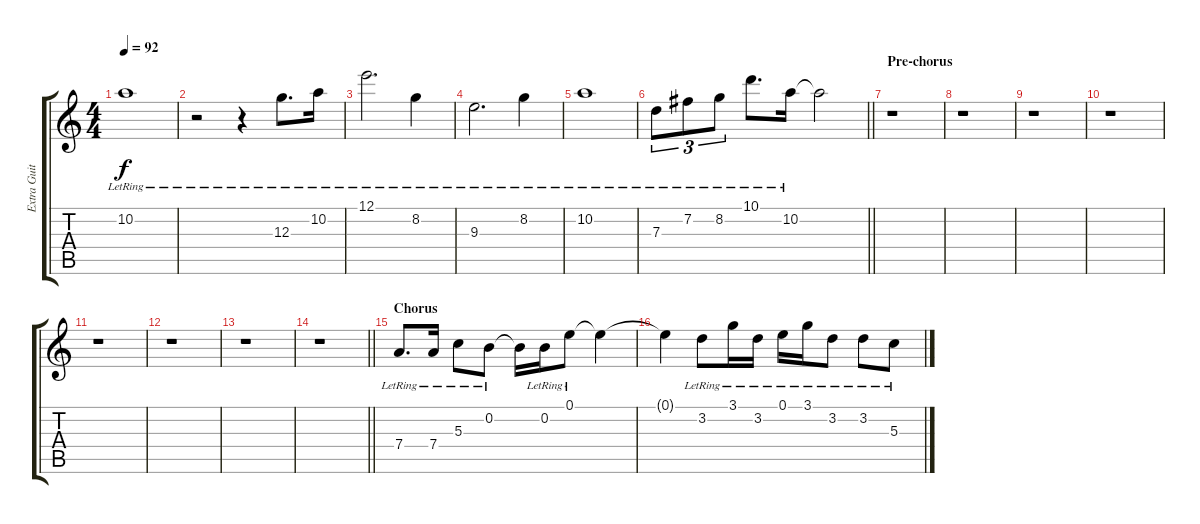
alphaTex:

\track ("Extra Guitar" "Extra Guit") {instrument acousticguitarsteel}
\staff {score tabs}
\tuning (E4 B3 G3 D3 A2 E2) {hide}
\ts (4 4)
\tempo 92
\clef g2
\ks c
10.2{lr}.1{dy f} |
r.2 r.4 12.3{lr}.8{d} 10.2{lr}.16 |
12.1{lr}.2{d} 8.2{lr}.4 |
9.3{lr}.2{d} 8.2{lr}.4 |
10.2{lr}.1 |
\barLineRight lightlight
7.3{lr}.8{tu (3 2)} 7.2{lr}.8{tu (3 2)} 8.2{lr}.8{tu (3 2)} 10.1{lr}.8{d} 10.2{lr}.16 10.2{t}.2 |
\section ("" "Pre-chorus")
r.1 |
r.1 |
r.1 |
r.1 |
r.1 |
r.1 |
r.1 |
\barLineRight lightlight
r.1 |
\section ("" "Chorus")
7.4{lr}.8{d} 7.4{lr}.16 5.3{lr}.8 0.2{lr}.8 0.2{t}.16 0.2{lr}.16 0.1{lr}.8 0.1{t}.4 |
0.1{t}.4 3.2{lr}.8 3.1{lr}.16 3.2{lr}.16 0.1{lr}.16 3.1{lr}.16 3.2{lr}.8 3.2{lr}.8 5.3{lr}.8
